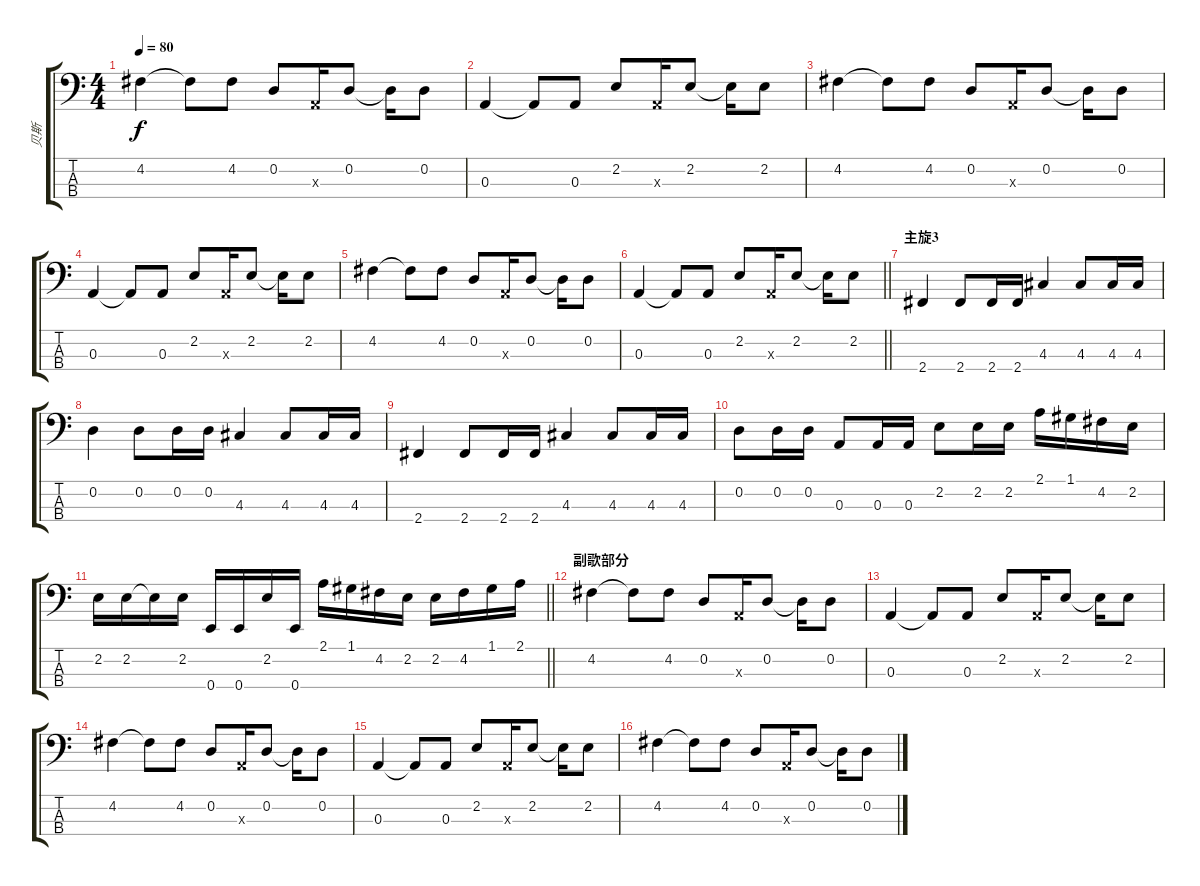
\track ("贝斯" "贝斯") {instrument electricbassfinger}
\staff {score tabs}
\tuning (G2 D2 A1 E1) {hide}
\ts (4 4)
\tempo 80
\clef f4
\ks c
4.2.4{dy f} 4.2{t}.8 4.2.8 0.2.8 0.3{x}.16 0.2.8 0.2{t}.16 0.2.8 |
0.3.4 0.3{t}.8 0.3.8 2.2.8 0.3{x}.16 2.2.8 2.2{t}.16 2.2.8 |
4.2.4 4.2{t}.8 4.2.8 0.2.8 0.3{x}.16 0.2.8 0.2{t}.16 0.2.8 |
0.3.4 0.3{t}.8 0.3.8 2.2.8 0.3{x}.16 2.2.8 2.2{t}.16 2.2.8 |
4.2.4 4.2{t}.8 4.2.8 0.2.8 0.3{x}.16 0.2.8{txt ""} 0.2{t}.16 0.2.8 |
\barLineRight lightlight
0.3.4 0.3{t}.8 0.3.8 2.2.8 0.3{x}.16 2.2.8 2.2{t}.16 2.2.8 |
\section ("" "主旋3")
2.4.4 2.4.8 2.4.16 2.4.16 4.3.4 4.3.8 4.3.16 4.3.16 |
0.2.4 0.2.8 0.2.16 0.2.16 4.3.4 4.3.8 4.3.16 4.3.16 |
2.4.4 2.4.8 2.4.16 2.4.16 4.3.4 4.3.8 4.3.16 4.3.16 |
0.2.8 0.2.16 0.2.16 0.3.8 0.3.16 0.3.16 2.2.8 2.2.16 2.2.16 2.1.16 1.1.16 4.2.16 2.2.16 |
\barLineRight lightlight
2.2.16 2.2.16 2.2{t}.16 2.2.16 0.4.16 0.4.16 2.2.16 0.4.16 2.1.16 1.1.16 4.2.16 2.2.16 2.2.16 4.2.16 1.1.16 2.1.16 |
\section ("" "副歌部分")
4.2.4 4.2{t}.8 4.2.8 0.2.8 0.3{x}.16 0.2.8 0.2{t}.16 0.2.8 |
0.3.4 0.3{t}.8 0.3.8 2.2.8 0.3{x}.16 2.2.8 2.2{t}.16 2.2.8 |
4.2.4 4.2{t}.8 4.2.8 0.2.8 0.3{x}.16 0.2.8 0.2{t}.16 0.2.8 |
0.3.4 0.3{t}.8 0.3.8 2.2.8 0.3{x}.16 2.2.8 2.2{t}.16 2.2.8 |
4.2.4 4.2{t}.8 4.2.8 0.2.8 0.3{x}.16 0.2.8 0.2{t}.16 0.2.8
